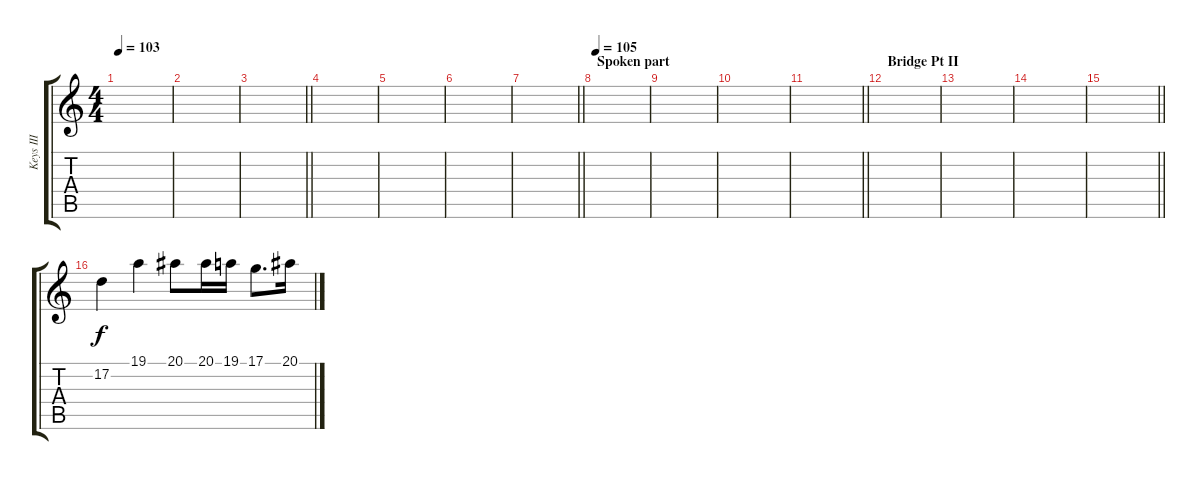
\track ("Keys III" "Keys III") {instrument choiraahs}
\staff {score tabs}
\tuning (D4 A3 F3 C3 G2 D2) {hide}
\ts (4 4)
\tempo 103
\clef g2
\ks c
|
|
\barLineRight lightlight
|
\section ("" "")
|
|
|
\barLineRight lightlight
|
\section ("" "Spoken part")
\tempo 105
|
|
|
\barLineRight lightlight
|
\section ("" "Bridge Pt II")
|
|
|
\barLineRight lightlight
|
\section ("" "")
17.2.4{dy f volume 11 instrument stringensemble1} 19.1.4 20.1.8 20.1.16 19.1.16 17.1.8{d} 20.1.16
